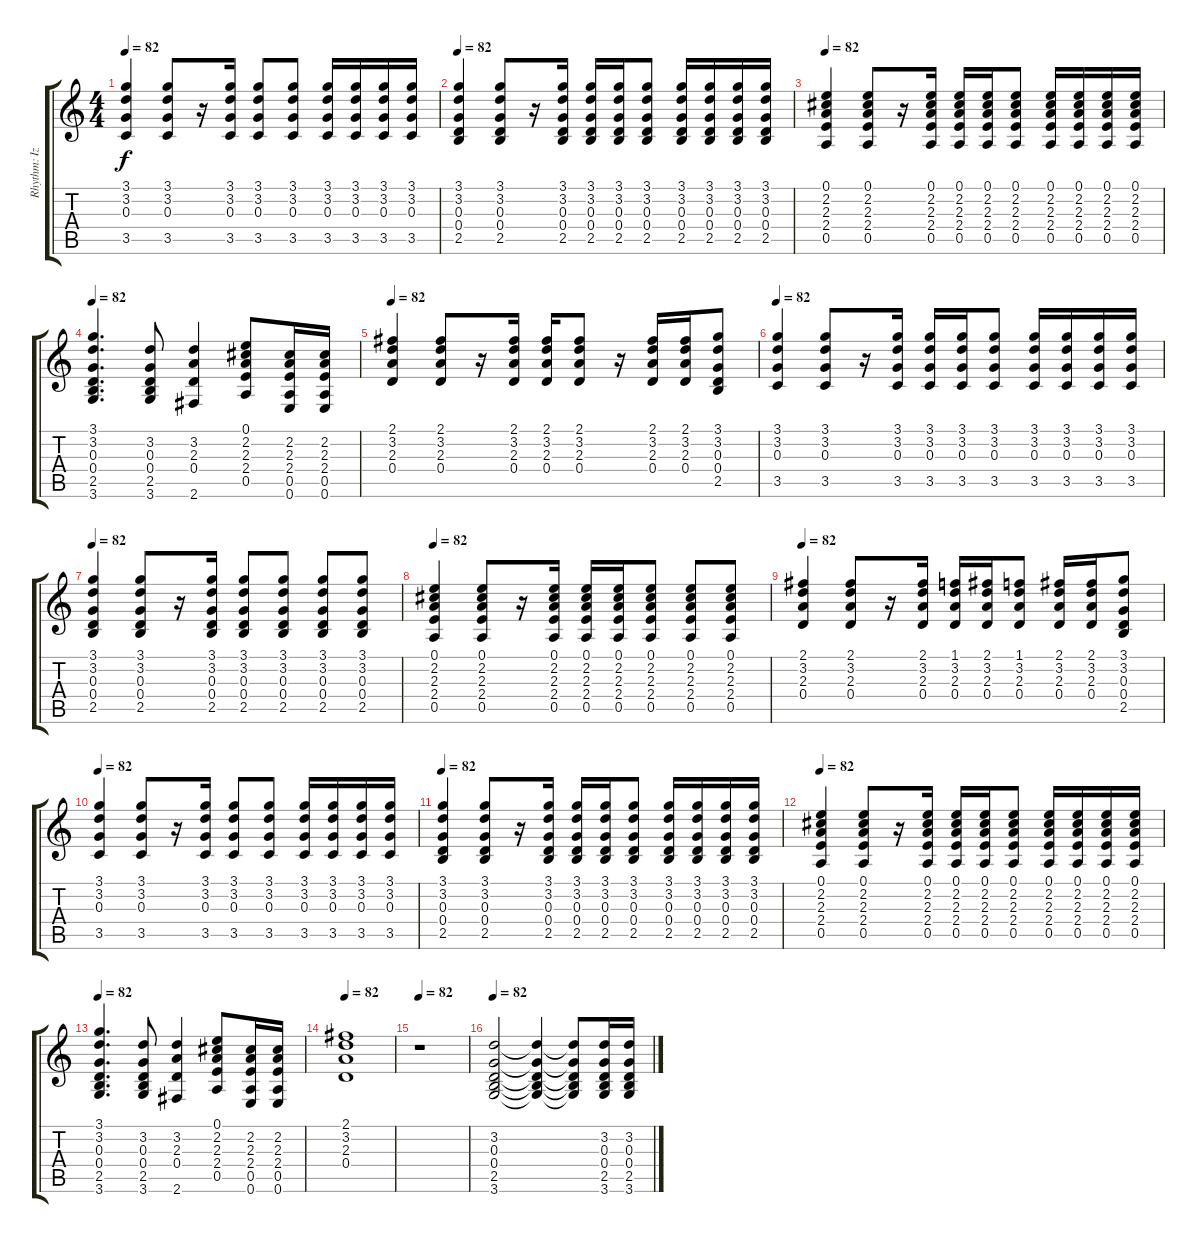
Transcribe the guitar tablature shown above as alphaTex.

\track ("Rhythm: Izzy" "Rhythm: Iz") {instrument acousticguitarsteel}
\staff {score tabs}
\tuning (E4 B3 G3 D3 A2 E2) {hide}
\ts (4 4)
\tempo 82
\clef g2
\ks c
(3.1 3.2 0.3 3.5).4{dy f} (3.1 3.2 0.3 3.5).8 r.16 (3.1 3.2 0.3 3.5).16 (3.1 3.2 0.3 3.5).8 (3.1 3.2 0.3 3.5).8 (3.1 3.2 0.3 3.5).16 (3.1 3.2 0.3 3.5).16 (3.1 3.2 0.3 3.5).16 (3.1 3.2 0.3 3.5).16 |
\tempo 82
(3.1 3.2 0.3 0.4 2.5).4 (3.1 3.2 0.3 0.4 2.5).8 r.16 (3.1 3.2 0.3 0.4 2.5).16 (3.1 3.2 0.3 0.4 2.5).16 (3.1 3.2 0.3 0.4 2.5).16 (3.1 3.2 0.3 0.4 2.5).8 (3.1 3.2 0.3 0.4 2.5).16 (3.1 3.2 0.3 0.4 2.5).16 (3.1 3.2 0.3 0.4 2.5).16 (3.1 3.2 0.3 0.4 2.5).16 |
\tempo 82
(0.1 2.2 2.3 2.4 0.5).4 (0.1 2.2 2.3 2.4 0.5).8 r.16 (0.1 2.2 2.3 2.4 0.5).16 (0.1 2.2 2.3 2.4 0.5).16 (0.1 2.2 2.3 2.4 0.5).16 (0.1 2.2 2.3 2.4 0.5).8 (0.1 2.2 2.3 2.4 0.5).16 (0.1 2.2 2.3 2.4 0.5).16 (0.1 2.2 2.3 2.4 0.5).16 (0.1 2.2 2.3 2.4 0.5).16 |
\tempo 82
(3.1 3.2 0.3 0.4 2.5 3.6).4{d} (3.2 0.3 0.4 2.5 3.6).8 (3.2 2.3 0.4 2.6).4 (0.1 2.2 2.3 2.4 0.5).8 (2.2 2.3 2.4 0.5 0.6).16 (2.2 2.3 2.4 0.5 0.6).16 |
\tempo 82
(2.1 3.2 2.3 0.4).4 (2.1 3.2 2.3 0.4).8 r.16 (2.1 3.2 2.3 0.4).16 (2.1 3.2 2.3 0.4).16 (2.1 3.2 2.3 0.4).8 r.16 (2.1 3.2 2.3 0.4).16 (2.1 3.2 2.3 0.4).16 (3.1 3.2 0.3 0.4 2.5).8 |
\tempo 82
(3.1 3.2 0.3 3.5).4 (3.1 3.2 0.3 3.5).8 r.16 (3.1 3.2 0.3 3.5).16 (3.1 3.2 0.3 3.5).16 (3.1 3.2 0.3 3.5).16 (3.1 3.2 0.3 3.5).8 (3.1 3.2 0.3 3.5).16 (3.1 3.2 0.3 3.5).16 (3.1 3.2 0.3 3.5).16 (3.1 3.2 0.3 3.5).16 |
\tempo 82
(3.1 3.2 0.3 0.4 2.5).4 (3.1 3.2 0.3 0.4 2.5).8 r.16 (3.1 3.2 0.3 0.4 2.5).16 (3.1 3.2 0.3 0.4 2.5).8 (3.1 3.2 0.3 0.4 2.5).8 (3.1 3.2 0.3 0.4 2.5).8 (3.1 3.2 0.3 0.4 2.5).8 |
\tempo 82
(0.1 2.2 2.3 2.4 0.5).4 (0.1 2.2 2.3 2.4 0.5).8 r.16 (0.1 2.2 2.3 2.4 0.5).16 (0.1 2.2 2.3 2.4 0.5).16 (0.1 2.2 2.3 2.4 0.5).16 (0.1 2.2 2.3 2.4 0.5).8 (0.1 2.2 2.3 2.4 0.5).8 (0.1 2.2 2.3 2.4 0.5).8 |
\tempo 82
(2.1 3.2 2.3 0.4).4 (2.1 3.2 2.3 0.4).8 r.16 (2.1 3.2 2.3 0.4).16 (1.1 3.2 2.3 0.4).16 (2.1 3.2 2.3 0.4).16 (1.1 3.2 2.3 0.4).8 (2.1 3.2 2.3 0.4).16 (2.1 3.2 2.3 0.4).16 (3.1 3.2 0.3 0.4 2.5).8 |
\tempo 82
(3.1 3.2 0.3 3.5).4 (3.1 3.2 0.3 3.5).8 r.16 (3.1 3.2 0.3 3.5).16 (3.1 3.2 0.3 3.5).8 (3.1 3.2 0.3 3.5).8 (3.1 3.2 0.3 3.5).16 (3.1 3.2 0.3 3.5).16 (3.1 3.2 0.3 3.5).16 (3.1 3.2 0.3 3.5).16 |
\tempo 82
(3.1 3.2 0.3 0.4 2.5).4 (3.1 3.2 0.3 0.4 2.5).8 r.16 (3.1 3.2 0.3 0.4 2.5).16 (3.1 3.2 0.3 0.4 2.5).16 (3.1 3.2 0.3 0.4 2.5).16 (3.1 3.2 0.3 0.4 2.5).8 (3.1 3.2 0.3 0.4 2.5).16 (3.1 3.2 0.3 0.4 2.5).16 (3.1 3.2 0.3 0.4 2.5).16 (3.1 3.2 0.3 0.4 2.5).16 |
\tempo 82
(0.1 2.2 2.3 2.4 0.5).4 (0.1 2.2 2.3 2.4 0.5).8 r.16 (0.1 2.2 2.3 2.4 0.5).16 (0.1 2.2 2.3 2.4 0.5).16 (0.1 2.2 2.3 2.4 0.5).16 (0.1 2.2 2.3 2.4 0.5).8 (0.1 2.2 2.3 2.4 0.5).16 (0.1 2.2 2.3 2.4 0.5).16 (0.1 2.2 2.3 2.4 0.5).16 (0.1 2.2 2.3 2.4 0.5).16 |
\tempo 82
(3.1 3.2 0.3 0.4 2.5 3.6).4{d} (3.2 0.3 0.4 2.5 3.6).8 (3.2 2.3 0.4 2.6).4 (0.1 2.2 2.3 2.4 0.5).8 (2.2 2.3 2.4 0.5 0.6).16 (2.2 2.3 2.4 0.5 0.6).16 |
\tempo 82
(2.1 3.2 2.3 0.4).1 |
\tempo 82
r.1 |
\tempo 82
(3.2 0.3 0.4 2.5 3.6).2 (3.2{t} 0.3{t} 0.4{t} 2.5{t} 3.6{t}).4 (3.2{t} 0.3{t} 0.4{t} 2.5{t} 3.6{t}).8 (3.2 0.3 0.4 2.5 3.6).16 (3.2 0.3 0.4 2.5 3.6).16
